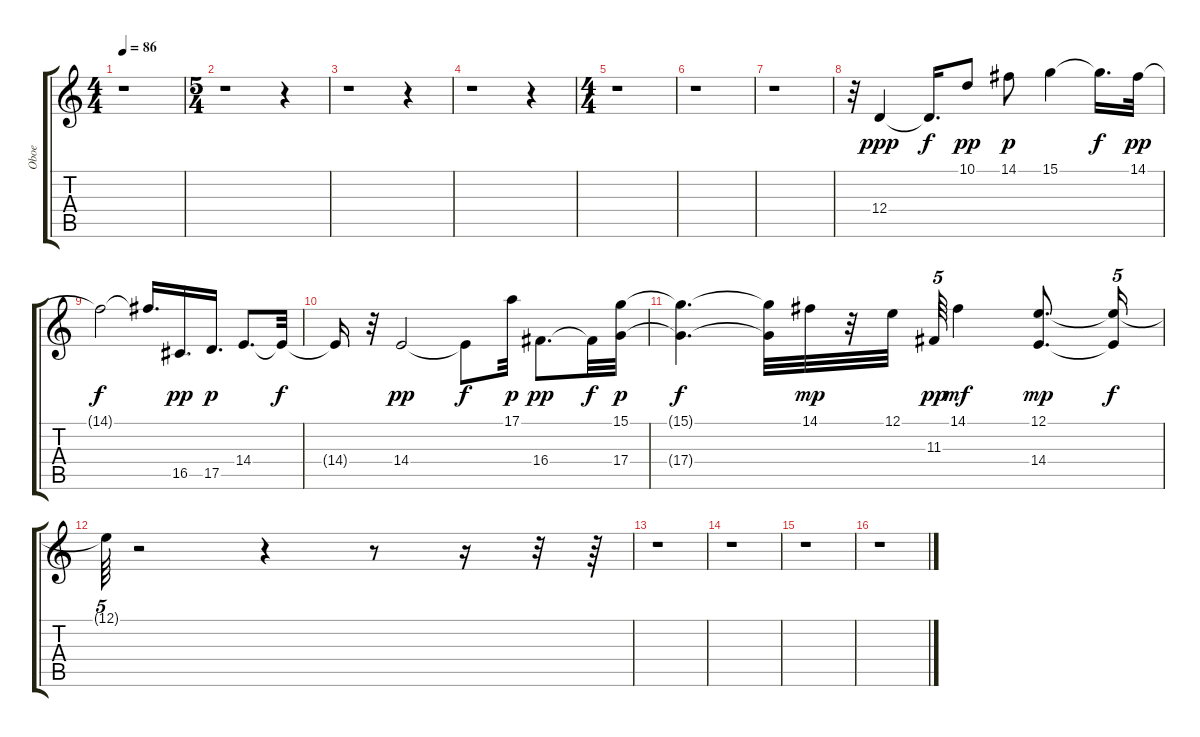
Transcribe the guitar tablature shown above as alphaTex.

\track ("Oboe" "Oboe") {instrument oboe}
\staff {score tabs}
\tuning (E4 B3 G3 D3 A2 E2) {hide}
\ts (4 4)
\tempo 86
\clef g2
\ks c
r.1{dy ppp} |
\ts (5 4)
r.1 r.4 |
r.1 r.4 |
r.1 r.4 |
\ts (4 4)
r.1 |
r.1 |
r.1 |
r.32 12.4.4 12.4{t}.16{d dy f} 10.1.8{dy pp} 14.1.8{dy p} 15.1.4 15.1{t}.16{d dy f} 14.1.32{dy pp} |
14.1{t}.2{dy f} 14.1{t}.16{d} 16.5.16{d dy pp} 17.5.16{d dy p} 14.4.8{d} 14.4{t}.32{dy f} |
14.4{t}.16 r.32 14.4.2{dy pp} 14.4{t}.8{dy f} 17.1.32{dy p} 16.4.8{d dy pp} 16.4{t}.32{dy f} (15.1 17.4).32{dy p} |
(15.1{t} 17.4{t}).4{d dy f} (15.1{t} 17.4{t}).32 14.1.32{dy mp} r.32 12.1.32 11.3.64{tu (5 4) dy pp} 14.1.4{dy mf} (12.1 14.4).8{d dy mp} (12.1{t} 14.4{t}).16{tu (5 4) dy f} |
12.1{t}.64{tu (5 4)} r.2 r.4 r.8 r.16 r.32 r.64 |
r.1 |
r.1 |
r.1 |
r.1
